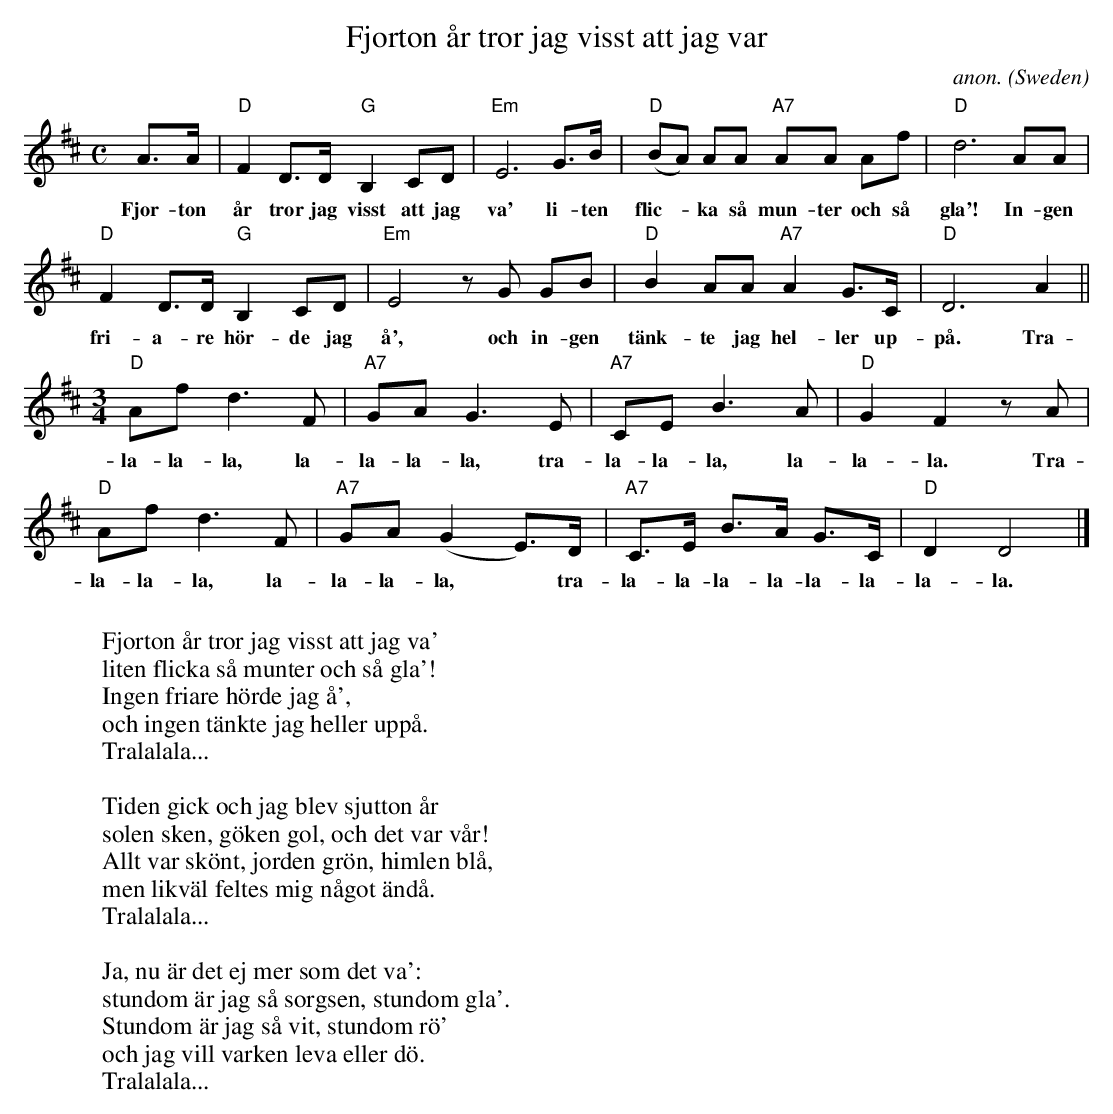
X:1
T:Fjorton \aar tror jag visst att jag var
C:anon.
O:Sweden
M:C
L:1/8
K:D
A>A|"D"F2D>D"G"B,2CD|"Em"E6G>B|"D"(BA) AA "A7"AA Af|"D"d6AA|
w:Fjor- ton \aar tror jag visst att jag va' li- ten flic-* ka s\aa mun- ter och s\aa gla'! In- gen
"D"F2D>D"G"B,2CD|"Em"E4 z G GB|"D"B2AA"A7"A2G>C|"D"D6A2||
w:fri- a- re hör- de jag \aa', och in- gen tänk- te jag hel- ler up- p\aa. Tra-
M:3/4
L:1/8
"D"Afd3F|"A7"GAG3E|"A7"CEB3A|"D"G2F2z A|
w:la- la- la, la- la- la- la, tra- la- la- la, la- la- la. Tra-
"D"Afd3F|"A7"GA(G2E>)D|"A7"C>E B>A G>C|"D"D2D4|]
w:la- la- la, la- la- la- la,* tra- la- la- la- la- la- la- la- la.
W:
W:Fjorton \aar tror jag visst att jag va'
W:liten flicka s\aa munter och s\aa gla'!
W:Ingen friare hörde jag \aa',
W:och ingen tänkte jag heller upp\aa.
W:Tralalala...
W:
W:Tiden gick och jag blev sjutton \aar
W:solen sken, göken gol, och det var v\aar!
W:Allt var skönt, jorden grön, himlen bl\aa,
W:men likväl feltes mig n\aagot änd\aa.
W:Tralalala...
W:
W:Ja, nu är det ej mer som det va':
W:stundom är jag s\aa sorgsen, stundom gla'.
W:Stundom är jag s\aa vit, stundom rö'
W:och jag vill varken leva eller dö.
W:Tralalala...
